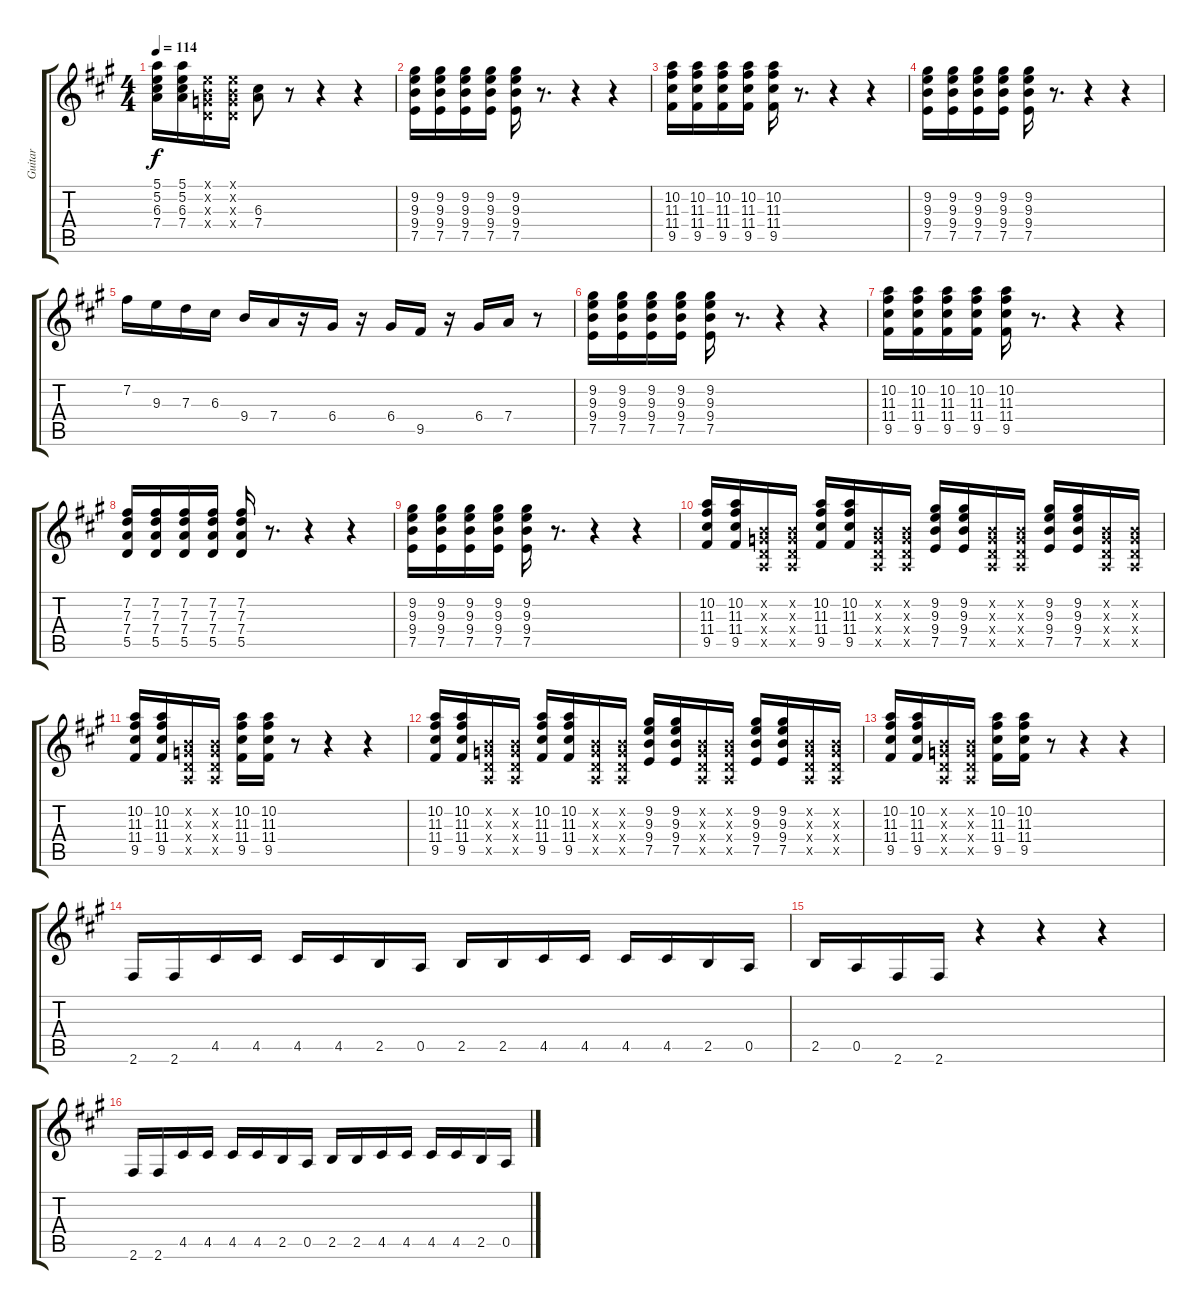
\track ("Guitar" "Guitar") {instrument overdrivenguitar}
\staff {score tabs}
\tuning (E4 B3 G3 D3 A2 E2) {hide}
\ts (4 4)
\tempo 114
\clef g2
\ks a
(5.1 5.2 6.3 7.4).16{dy f} (5.1 5.2 6.3 7.4).16 (0.1{x} 0.2{x} 0.3{x} 0.4{x}).16 (0.1{x} 0.2{x} 0.3{x} 0.4{x}).16 (6.3 7.4).8 r.8 r.4 r.4 |
(9.2 9.3 9.4 7.5).16 (9.2 9.3 9.4 7.5).16 (9.2 9.3 9.4 7.5).16 (9.2 9.3 9.4 7.5).16 (9.2 9.3 9.4 7.5).16 r.8{d} r.4 r.4 |
(10.2 11.3 11.4 9.5).16 (10.2 11.3 11.4 9.5).16 (10.2 11.3 11.4 9.5).16 (10.2 11.3 11.4 9.5).16 (10.2 11.3 11.4 9.5).16 r.8{d} r.4 r.4 |
(9.2 9.3 9.4 7.5).16 (9.2 9.3 9.4 7.5).16 (9.2 9.3 9.4 7.5).16 (9.2 9.3 9.4 7.5).16 (9.2 9.3 9.4 7.5).16 r.8{d} r.4 r.4 |
7.2.16 9.3.16 7.3.16 6.3.16 9.4.16 7.4.16 r.16 6.4.16 r.16 6.4.16 9.5.16 r.16 6.4.16 7.4.16 r.8 |
(9.2 9.3 9.4 7.5).16 (9.2 9.3 9.4 7.5).16 (9.2 9.3 9.4 7.5).16 (9.2 9.3 9.4 7.5).16 (9.2 9.3 9.4 7.5).16 r.8{d} r.4 r.4 |
(10.2 11.3 11.4 9.5).16 (10.2 11.3 11.4 9.5).16 (10.2 11.3 11.4 9.5).16 (10.2 11.3 11.4 9.5).16 (10.2 11.3 11.4 9.5).16 r.8{d} r.4 r.4 |
(7.2 7.3 7.4 5.5).16 (7.2 7.3 7.4 5.5).16 (7.2 7.3 7.4 5.5).16 (7.2 7.3 7.4 5.5).16 (7.2 7.3 7.4 5.5).16 r.8{d} r.4 r.4 |
(9.2 9.3 9.4 7.5).16 (9.2 9.3 9.4 7.5).16 (9.2 9.3 9.4 7.5).16 (9.2 9.3 9.4 7.5).16 (9.2 9.3 9.4 7.5).16 r.8{d} r.4 r.4 |
(10.2 11.3 11.4 9.5).16 (10.2 11.3 11.4 9.5).16 (0.2{x} 0.3{x} 0.4{x} 0.5{x}).16 (0.2{x} 0.3{x} 0.4{x} 0.5{x}).16 (10.2 11.3 11.4 9.5).16 (10.2 11.3 11.4 9.5).16 (0.2{x} 0.3{x} 0.4{x} 0.5{x}).16 (0.2{x} 0.3{x} 0.4{x} 0.5{x}).16 (9.2 9.3 9.4 7.5).16 (9.2 9.3 9.4 7.5).16 (0.2{x} 0.3{x} 0.4{x} 0.5{x}).16 (0.2{x} 0.3{x} 0.4{x} 0.5{x}).16 (9.2 9.3 9.4 7.5).16 (9.2 9.3 9.4 7.5).16 (0.2{x} 0.3{x} 0.4{x} 0.5{x}).16 (0.2{x} 0.3{x} 0.4{x} 0.5{x}).16 |
(10.2 11.3 11.4 9.5).16 (10.2 11.3 11.4 9.5).16 (0.2{x} 0.3{x} 0.4{x} 0.5{x}).16 (0.2{x} 0.3{x} 0.4{x} 0.5{x}).16 (10.2 11.3 11.4 9.5).16 (10.2 11.3 11.4 9.5).16 r.8 r.4 r.4 |
(10.2 11.3 11.4 9.5).16 (10.2 11.3 11.4 9.5).16 (0.2{x} 0.3{x} 0.4{x} 0.5{x}).16 (0.2{x} 0.3{x} 0.4{x} 0.5{x}).16 (10.2 11.3 11.4 9.5).16 (10.2 11.3 11.4 9.5).16 (0.2{x} 0.3{x} 0.4{x} 0.5{x}).16 (0.2{x} 0.3{x} 0.4{x} 0.5{x}).16 (9.2 9.3 9.4 7.5).16 (9.2 9.3 9.4 7.5).16 (0.2{x} 0.3{x} 0.4{x} 0.5{x}).16 (0.2{x} 0.3{x} 0.4{x} 0.5{x}).16 (9.2 9.3 9.4 7.5).16 (9.2 9.3 9.4 7.5).16 (0.2{x} 0.3{x} 0.4{x} 0.5{x}).16 (0.2{x} 0.3{x} 0.4{x} 0.5{x}).16 |
(10.2 11.3 11.4 9.5).16 (10.2 11.3 11.4 9.5).16 (0.2{x} 0.3{x} 0.4{x} 0.5{x}).16 (0.2{x} 0.3{x} 0.4{x} 0.5{x}).16 (10.2 11.3 11.4 9.5).16 (10.2 11.3 11.4 9.5).16 r.8 r.4 r.4 |
2.6.16 2.6.16 4.5.16 4.5.16 4.5.16 4.5.16 2.5.16 0.5.16 2.5.16 2.5.16 4.5.16 4.5.16 4.5.16 4.5.16 2.5.16 0.5.16 |
2.5.16 0.5.16 2.6.16 2.6.16 r.4 r.4 r.4 |
2.6.16 2.6.16 4.5.16 4.5.16 4.5.16 4.5.16 2.5.16 0.5.16 2.5.16 2.5.16 4.5.16 4.5.16 4.5.16 4.5.16 2.5.16 0.5.16
